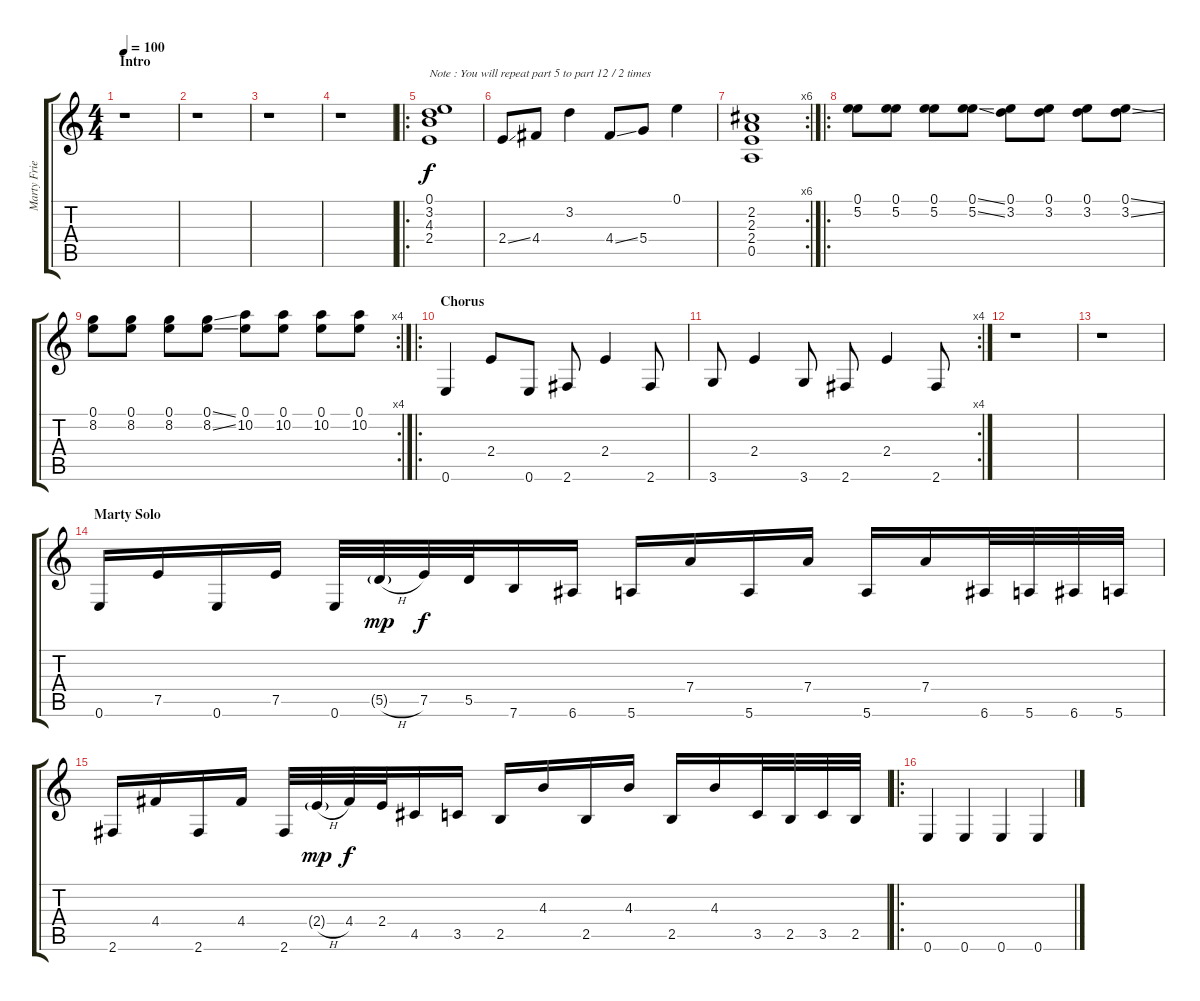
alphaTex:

\track ("Marty Friedman" "Marty Frie") {instrument distortionguitar}
\staff {score tabs}
\tuning (E4 B3 G3 D3 A2 E2) {hide}
\ts (4 4)
\section ("" "Intro")
\tempo 100
\clef g2
\ks c
r.1{dy f instrument distortionguitar} |
r.1 |
r.1 |
r.1 |
\ro
(0.1 3.2 4.3 2.4).1{txt "Note : You will repeat part 5 to part 12 / 2 times"} |
2.4{ss}.8 4.4.8 3.2.4 4.4{ss}.8 5.4.8 0.1.4 |
\rc 6
(2.2 2.3 2.4 0.5).1 |
\ro
(0.1 5.2).8 (0.1 5.2).8 (0.1 5.2).8 (0.1{ss} 5.2{ss}).8 (0.1 3.2).8 (0.1 3.2).8 (0.1 3.2).8 (0.1{ss} 3.2{ss}).8 |
\rc 4
(0.1 8.2).8 (0.1 8.2).8 (0.1 8.2).8 (0.1{ss} 8.2{ss}).8 (0.1 10.2).8 (0.1 10.2).8 (0.1 10.2).8 (0.1 10.2).8 |
\ro
\section ("" "Chorus")
0.6.4 2.4.8 0.6.8 2.6.8 2.4.4 2.6.8 |
\rc 4
3.6.8 2.4.4 3.6.8 2.6.8 2.4.4 2.6.8 |
r.1 |
r.1 |
\section ("" "Marty Solo")
0.6.16 7.5.16 0.6.16 7.5.16 0.6.32 5.5{h g}.32{dy mp} 7.5.32{dy f} 5.5.32 7.6.16 6.6.16 5.6.16 7.4.16 5.6.16 7.4.16 5.6.16 7.4.16 6.6.32 5.6.32 6.6.32 5.6.32 |
2.6.16 4.4.16 2.6.16 4.4.16 2.6.32 2.4{h g}.32{dy mp} 4.4.32{dy f} 2.4.32 4.5.16 3.5.16 2.5.16 4.3.16 2.5.16 4.3.16 2.5.16 4.3.16 3.5.32 2.5.32 3.5.32 2.5.32 |
\ro
0.6.4 0.6.4 0.6.4 0.6.4
